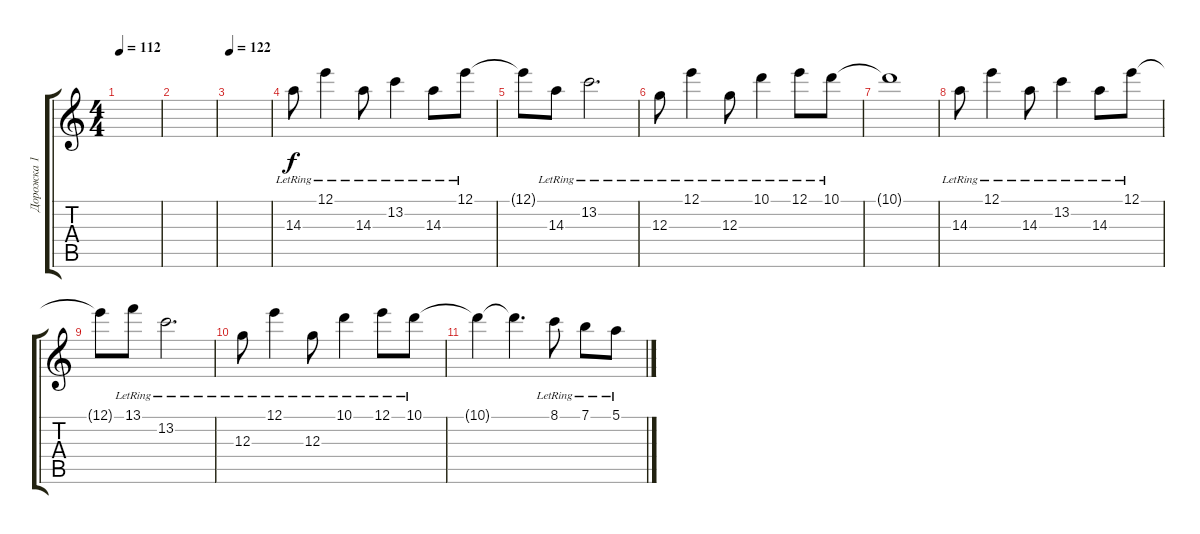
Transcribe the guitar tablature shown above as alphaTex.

\track ("Дорожка 1" "Дорожка 1") {instrument overdrivenguitar}
\staff {score tabs}
\tuning (E4 B3 G3 D3 A2 E2) {hide}
\ts (4 4)
\tempo 112
\clef g2
\ks c
|
|
\tempo 122
|
14.3{lr}.8 12.1{lr}.4 14.3{lr}.8 13.2{lr}.4 14.3{lr}.8 12.1{lr}.8 |
12.1{t}.8 14.3{lr}.8 13.2{lr}.2{d} |
12.3{lr}.8 12.1{lr}.4 12.3{lr}.8 10.1{lr}.4 12.1{lr}.8 10.1{lr}.8 |
10.1{t}.1 |
14.3{lr}.8 12.1{lr}.4 14.3{lr}.8 13.2{lr}.4 14.3{lr}.8 12.1{lr}.8 |
12.1{t}.8 13.1{lr}.8 13.2{lr}.2{d} |
12.3{lr}.8 12.1{lr}.4 12.3{lr}.8 10.1{lr}.4 12.1{lr}.8 10.1{lr}.8 |
10.1{t}.4 10.1{t}.4{d} 8.1{lr}.8 7.1{lr}.8 5.1{lr}.8
